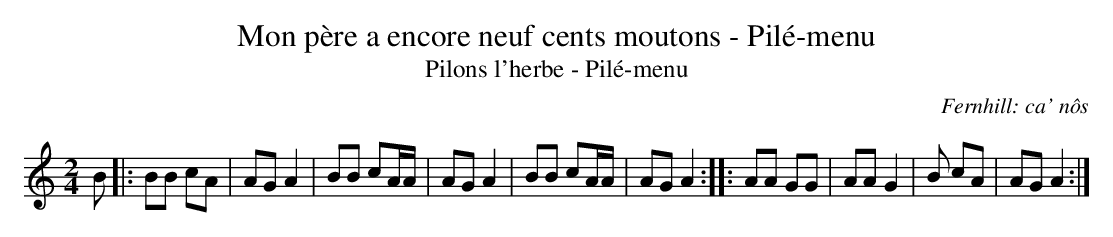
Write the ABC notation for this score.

X:1
T:Mon père a encore neuf cents moutons - Pilé-menu
T:Pilons l'herbe - Pilé-menu
C:Fernhill: ca' nôs
M:2/4
L:1/16
K:C
B2|:B2B2 c2A2|A2G2 A4|B2B2 c2AA|A2G2 A4|B2B2 c2AA|A2G2 A4:|\
|:A2A2 G2G2|A2A2 G4|B2+B2d2+ c2A2|A2G2 A4:|
